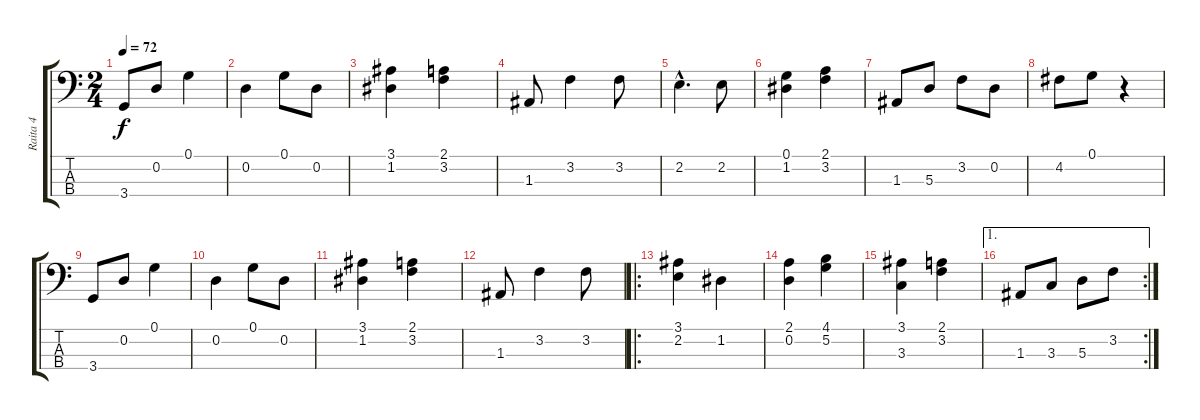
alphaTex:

\track ("Raita 4" "Raita 4") {instrument acousticguitarnylon}
\staff {score tabs}
\tuning (G2 D2 A1 E1) {hide}
\ts (2 4)
\tempo 72
\clef f4
\ks c
3.4.8{dy f instrument acousticguitarnylon} 0.2.8 0.1.4 |
0.2.4 0.1.8 0.2.8 |
(3.1 1.2).4 (2.1 3.2).4 |
1.3.8 3.2.4 3.2.8 |
2.2{hac}.4{d} 2.2.8 |
(0.1 1.2).4 (2.1 3.2).4 |
1.3.8 5.3.8 3.2.8 0.2.8 |
4.2.8 0.1.8 r.4 |
3.4.8 0.2.8 0.1.4 |
0.2.4 0.1.8 0.2.8 |
(3.1 1.2).4 (2.1 3.2).4 |
1.3.8 3.2.4 3.2.8 |
\ro
(3.1 2.2).4 1.2.4 |
(2.1 0.2).4 (4.1 5.2).4 |
(3.1 3.3).4 (2.1 3.2).4 |
\ae 1
\rc 2
1.3.8 3.3.8 5.3.8 3.2.8
